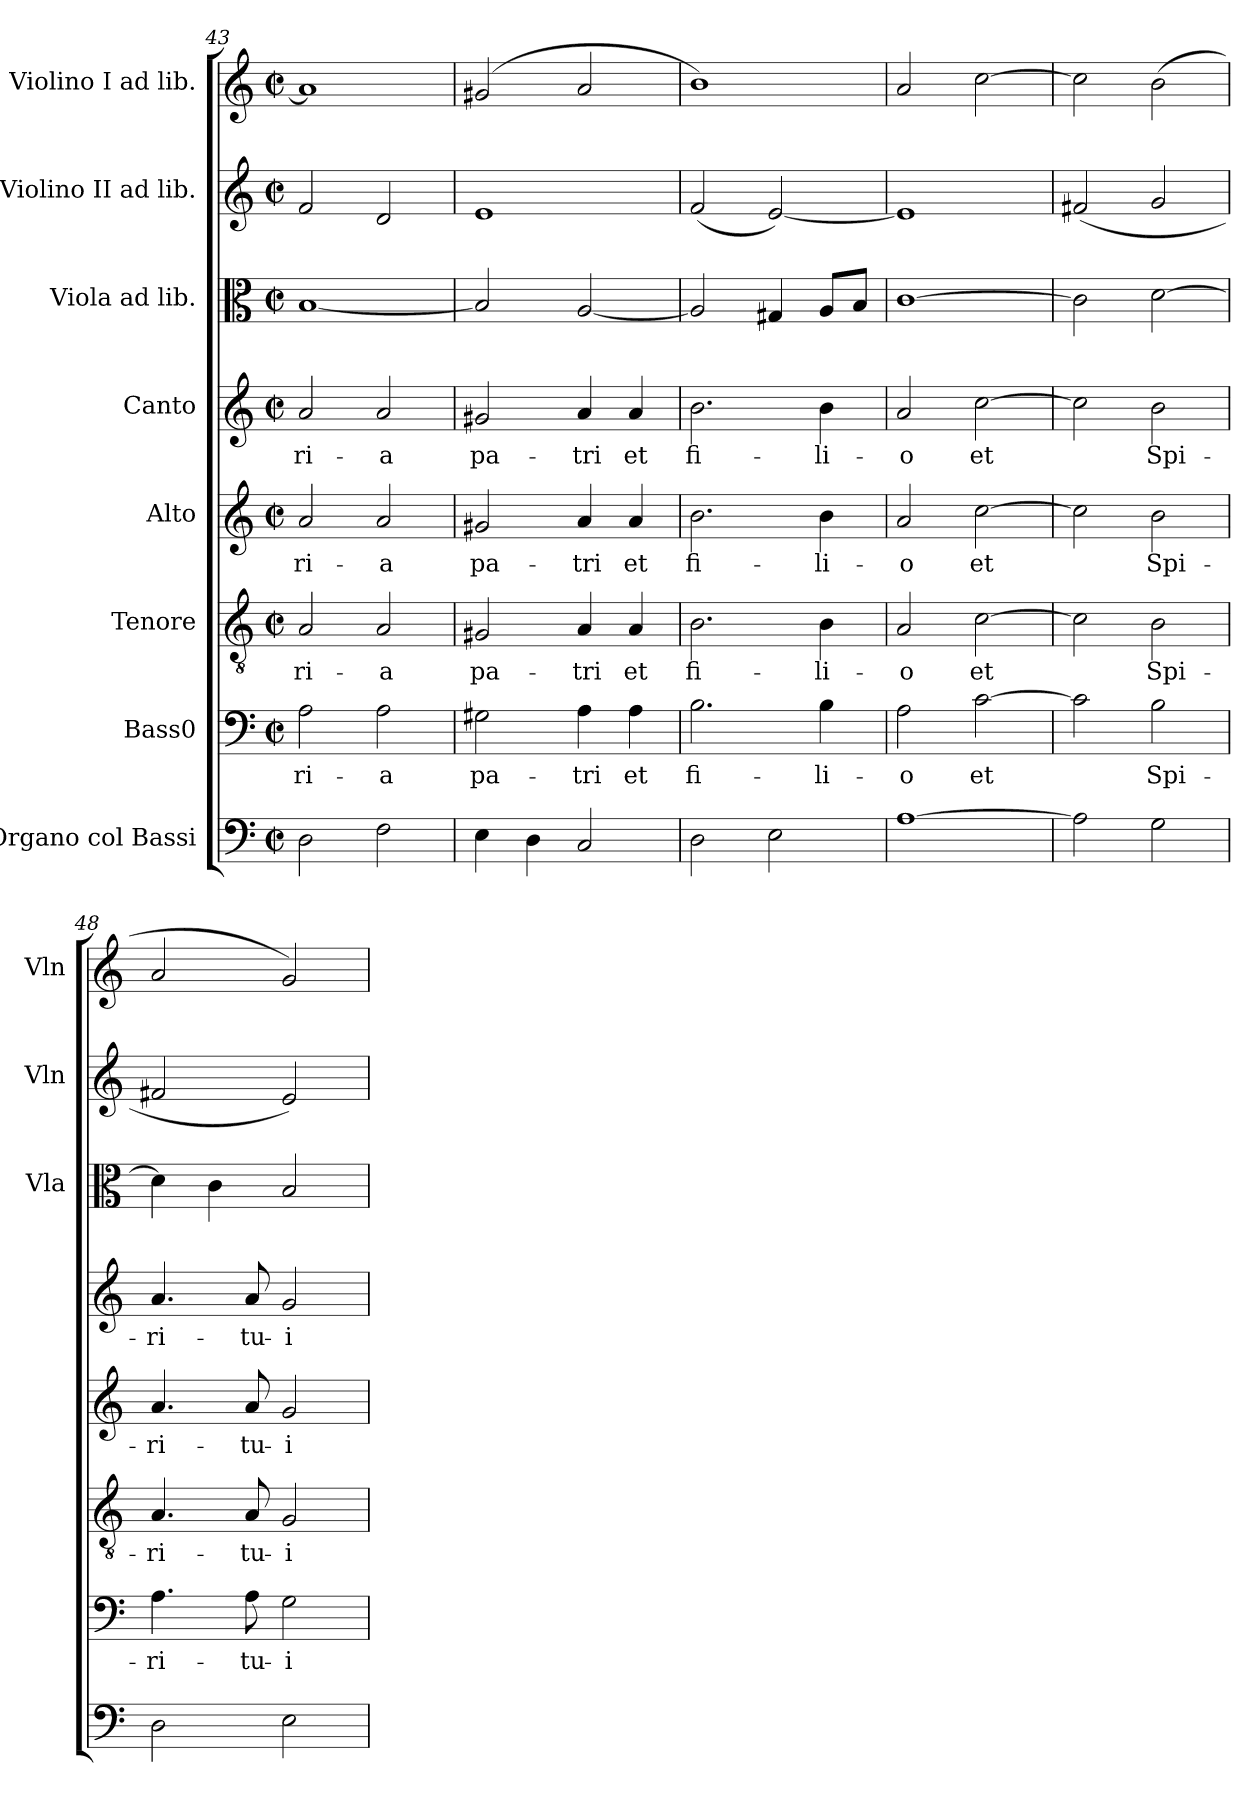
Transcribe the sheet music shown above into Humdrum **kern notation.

**kern	**kern	**text	**kern	**text	**kern	**text	**kern	**text	**kern	**kern	**kern
*part8	*part7	*part7	*part6	*part6	*part5	*part5	*part4	*part4	*part3	*part2	*part1
*staff8	*staff7	*staff7	*staff6	*staff6	*staff5	*staff5	*staff4	*staff4	*staff3	*staff2	*staff1
*I"Organo col Bassi	*I"Bass0	*	*I"Tenore	*	*I"Alto	*	*I"Canto	*	*I"Viola ad lib.	*I"Violino II ad lib.	*I"Violino I ad lib.
*	*	*	*	*	*	*	*	*	*I'Vla	*I'Vln	*I'Vln
*clefF4	*clefF4	*	*clefGv2	*	*clefG2	*	*clefG2	*	*clefC3	*clefG2	*clefG2
*k[]	*k[]	*	*k[]	*	*k[]	*	*k[]	*	*k[]	*k[]	*k[]
*M2/2	*M2/2	*	*M2/2	*	*M2/2	*	*M2/2	*	*M2/2	*M2/2	*M2/2
*met(c|)	*met(c|)	*	*met(c|)	*	*met(c|)	*	*met(c|)	*	*met(c|)	*met(c|)	*met(c|)
=43	=43	=43	=43	=43	=43	=43	=43	=43	=43	=43	=43
!	!	!LO:LY:b	!	!LO:LY:b	!	!LO:LY:b	!	!LO:LY:b	!	!	!
2D\	2A\	-ri-	2A/	-ri-	2a/	-ri-	2a/	-ri-	[1B	2f/	1a]
!	!	!LO:LY:b	!	!LO:LY:b	!	!LO:LY:b	!	!LO:LY:b	!	!	!
2F\	2A\	-a	2A/	-a	2a/	-a	2a/	-a	.	2d/	.
=44	=44	=44	=44	=44	=44	=44	=44	=44	=44	=44	=44
!	!	!LO:LY:b	!	!LO:LY:b	!	!LO:LY:b	!	!LO:LY:b	!	!	!
4E\	2G#X\	pa-	2G#X/	pa-	2g#X/	pa-	2g#X/	pa-	2B/]	1e	(2g#X/
4D\	.	.	.	.	.	.	.	.	.	.	.
!	!	!LO:LY:b	!	!LO:LY:b	!	!LO:LY:b	!	!LO:LY:b	!	!	!
2C/	4A\	-tri	4A/	-tri	4a/	-tri	4a/	-tri	[2A/	.	2a/
!	!	!LO:LY:b	!	!LO:LY:b	!	!LO:LY:b	!	!LO:LY:b	!	!	!
.	4A\	et	4A/	et	4a/	et	4a/	et	.	.	.
=45	=45	=45	=45	=45	=45	=45	=45	=45	=45	=45	=45
!	!	!LO:LY:b	!	!LO:LY:b	!	!LO:LY:b	!	!LO:LY:b	!	!	!
2D\	2.B\	fi-	2.B\	fi-	2.b\	fi-	2.b\	fi-	2A/]	(2f/	1b)
2E\	.	.	.	.	.	.	.	.	4G#X/	[2e/)	.
!	!	!LO:LY:b	!	!LO:LY:b	!	!LO:LY:b	!	!LO:LY:b	!	!	!
.	4B\	-li-	4B\	-li-	4b\	-li-	4b\	-li-	8A/L	.	.
.	.	.	.	.	.	.	.	.	8B/J	.	.
=46	=46	=46	=46	=46	=46	=46	=46	=46	=46	=46	=46
!	!	!LO:LY:b	!	!LO:LY:b	!	!LO:LY:b	!	!LO:LY:b	!	!	!
[1A	2A\	-o	2A/	-o	2a/	-o	2a/	-o	[1c	1e]	2a/
!	!	!LO:LY:b	!	!LO:LY:b	!	!LO:LY:b	!	!LO:LY:b	!	!	!
.	[2c\	et	[2c\	et	[2cc\	et	[2cc\	et	.	.	[2cc\
=47	=47	=47	=47	=47	=47	=47	=47	=47	=47	=47	=47
2A\]	2c\]	.	2c\]	.	2cc\]	.	2cc\]	.	2c\]	(2f#X/	2cc\]
!	!	!LO:LY:b	!	!LO:LY:b	!	!LO:LY:b	!	!LO:LY:b	!	!	!
2G\	2B\	Spi-	2B\	Spi-	2b\	Spi-	2b\	Spi-	[2d\	2g/	(2b\
=48	=48	=48	=48	=48	=48	=48	=48	=48	=48	=48	=48
!	!	!LO:LY:b	!	!LO:LY:b	!	!LO:LY:b	!	!LO:LY:b	!	!	!
2D\	4.A\	-ri-	4.A/	-ri-	4.a/	-ri-	4.a/	-ri-	4d\]	2f#X/	2a/
.	.	.	.	.	.	.	.	.	4c\	.	.
!	!	!LO:LY:b	!	!LO:LY:b	!	!LO:LY:b	!	!LO:LY:b	!	!	!
.	8A\	-tu-	8A/	-tu-	8a/	-tu-	8a/	-tu-	.	.	.
!	!	!LO:LY:b	!	!LO:LY:b	!	!LO:LY:b	!	!LO:LY:b	!	!	!
2E\	2G\	-i	2G/	-i	2g/	-i	2g/	-i	2B/	2e/)	2g/)
=	=	=	=	=	=	=	=	=	=	=	=
*-	*-	*-	*-	*-	*-	*-	*-	*-	*-	*-	*-
